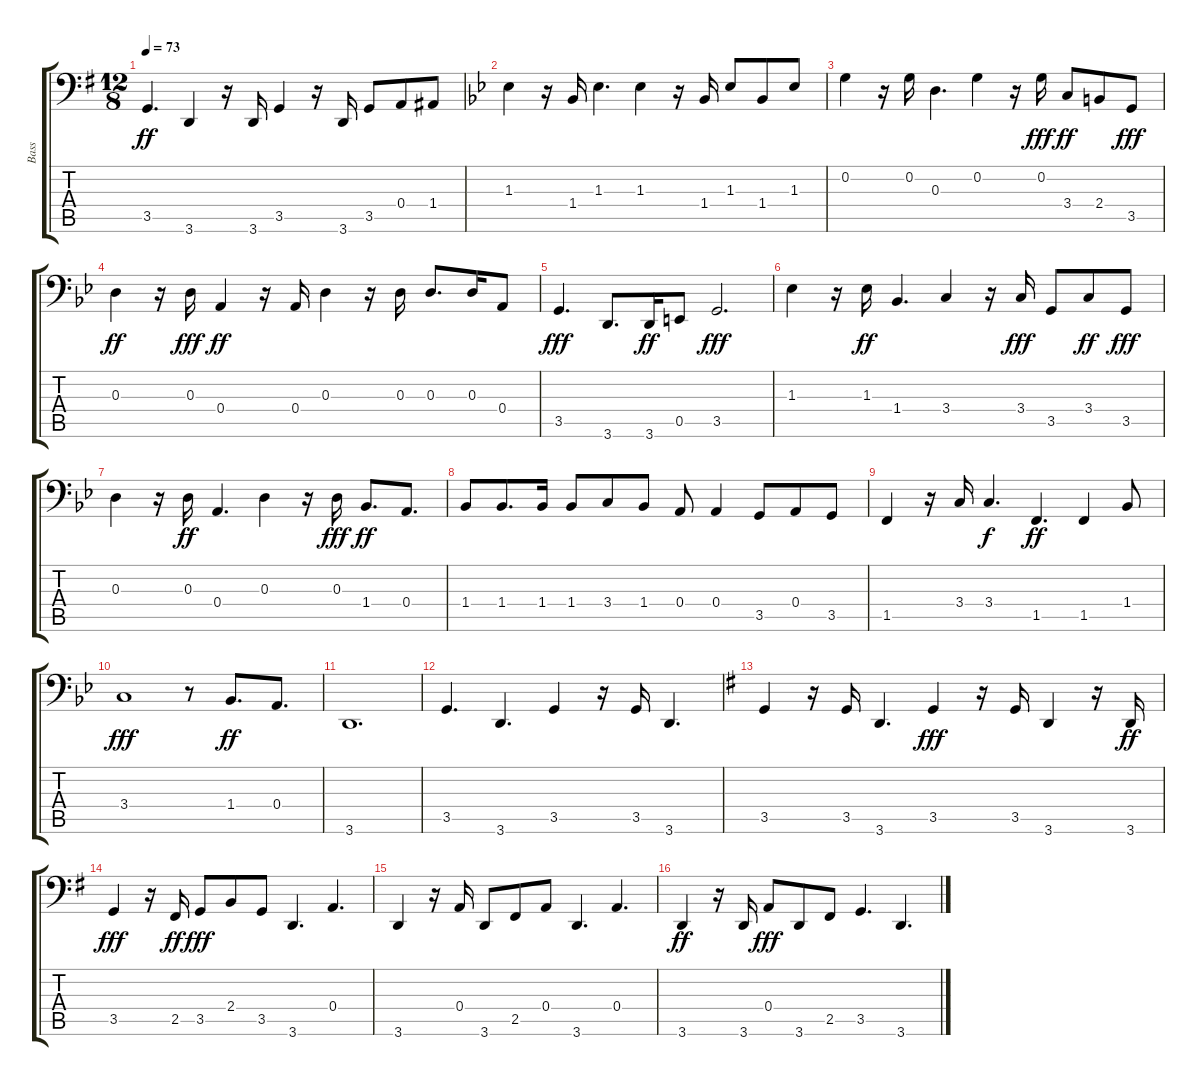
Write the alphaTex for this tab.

\track ("Bass" "Bass") {instrument acousticbass}
\staff {score tabs}
\tuning (C3 G2 D2 A1 E1 B0) {hide}
\ts (12 8)
\tempo 73
\clef f4
\ks g
3.5.4{d dy ff} 3.6.4 r.16 3.6.16 3.5.4 r.16 3.6.16 3.5.8 0.4.8 1.4.8 |
\ks bb
1.3.4 r.16 1.4.16 1.3.4{d} 1.3.4 r.16 1.4.16 1.3.8 1.4.8 1.3.8 |
0.2.4 r.16 0.2.16 0.3.4{d} 0.2.4 r.16 0.2.16{dy fff} 3.4.8{dy ff} 2.4.8 3.5.8{dy fff} |
0.3.4{dy ff} r.16 0.3.16{dy fff} 0.4.4{dy ff} r.16 0.4.16 0.3.4 r.16 0.3.16 0.3.8{d} 0.3.16 0.4.8 |
3.5.4{d dy fff} 3.6.8{d} 3.6.16{dy ff} 0.5.8 3.5.2{d dy fff} |
1.3.4 r.16 1.3.16{dy ff} 1.4.4{d} 3.4.4 r.16 3.4.16{dy fff} 3.5.8 3.4.8{dy ff} 3.5.8{dy fff} |
0.3.4 r.16 0.3.16{dy ff} 0.4.4{d} 0.3.4 r.16 0.3.16{dy fff} 1.4.8{d dy ff} 0.4.8{d} |
1.4.8 1.4.8{d} 1.4.16 1.4.8 3.4.8 1.4.8 0.4.8 0.4.4 3.5.8 0.4.8 3.5.8 |
1.5.4 r.16 3.4.16 3.4.4{d dy f} 1.5.4{d dy ff} 1.5.4 1.4.8 |
3.4.1{dy fff} r.8 1.4.8{d dy ff} 0.4.8{d} |
3.6.1{d} |
3.5.4{d} 3.6.4{d} 3.5.4 r.16 3.5.16 3.6.4{d} |
\ks g
3.5.4 r.16 3.5.16 3.6.4{d} 3.5.4{dy fff} r.16 3.5.16 3.6.4 r.16 3.6.16{dy ff} |
3.5.4{dy fff} r.16 2.5.16{dy ff} 3.5.8{dy fff} 2.4.8 3.5.8 3.6.4{d} 0.4.4{d} |
3.6.4 r.16 0.4.16 3.6.8 2.5.8 0.4.8 3.6.4{d} 0.4.4{d} |
3.6.4{dy ff} r.16 3.6.16 0.4.8{dy fff} 3.6.8 2.5.8 3.5.4{d} 3.6.4{d}
